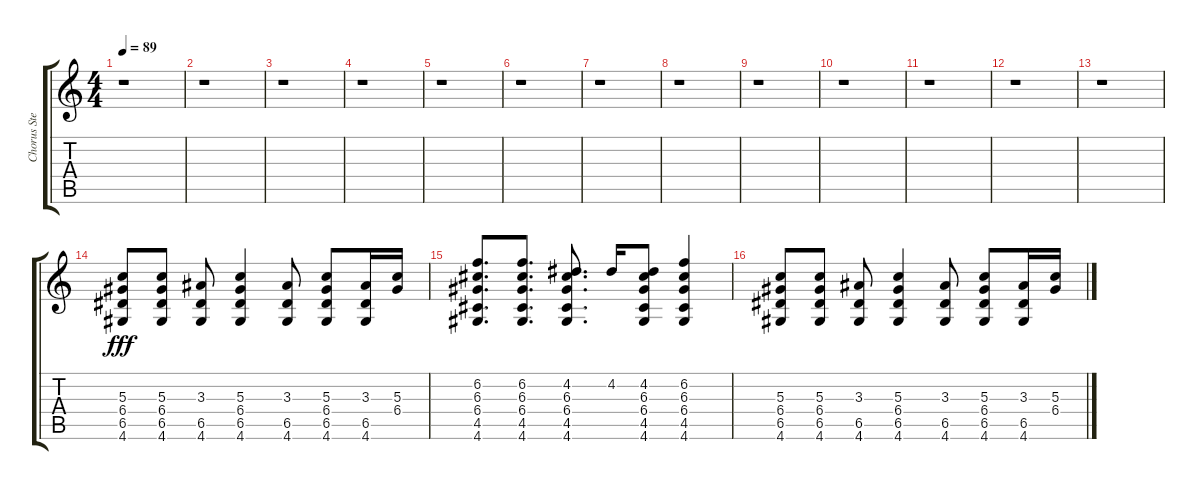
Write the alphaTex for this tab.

\track ("Chorus Steel Guitar" "Chorus Ste") {instrument acousticguitarsteel}
\staff {score tabs}
\tuning (E4 B3 G3 D3 A2 E2) {hide}
\ts (4 4)
\tempo 89
\clef g2
\ks c
r.1{dy fff} |
r.1 |
r.1 |
r.1 |
r.1 |
r.1 |
r.1 |
r.1 |
r.1 |
r.1 |
r.1 |
r.1 |
r.1 |
(5.3 6.4 6.5 4.6).8 (5.3 6.4 6.5 4.6).8 (3.3 6.5 4.6).8 (5.3 6.4 6.5 4.6).4 (3.3 6.5 4.6).8 (5.3 6.4 6.5 4.6).8 (3.3 6.5 4.6).16 (5.3 6.4).16 |
(6.2 6.3 6.4 4.5 4.6).8{d} (6.2 6.3 6.4 4.5 4.6).8{d} (4.2 6.3 6.4 4.5 4.6).8{d} 4.2.16 (4.2 6.3 6.4 4.5 4.6).8 (6.2 6.3 6.4 4.5 4.6).4 |
(5.3 6.4 6.5 4.6).8 (5.3 6.4 6.5 4.6).8 (3.3 6.5 4.6).8 (5.3 6.4 6.5 4.6).4 (3.3 6.5 4.6).8 (5.3 6.4 6.5 4.6).8 (3.3 6.5 4.6).16 (5.3 6.4).16
